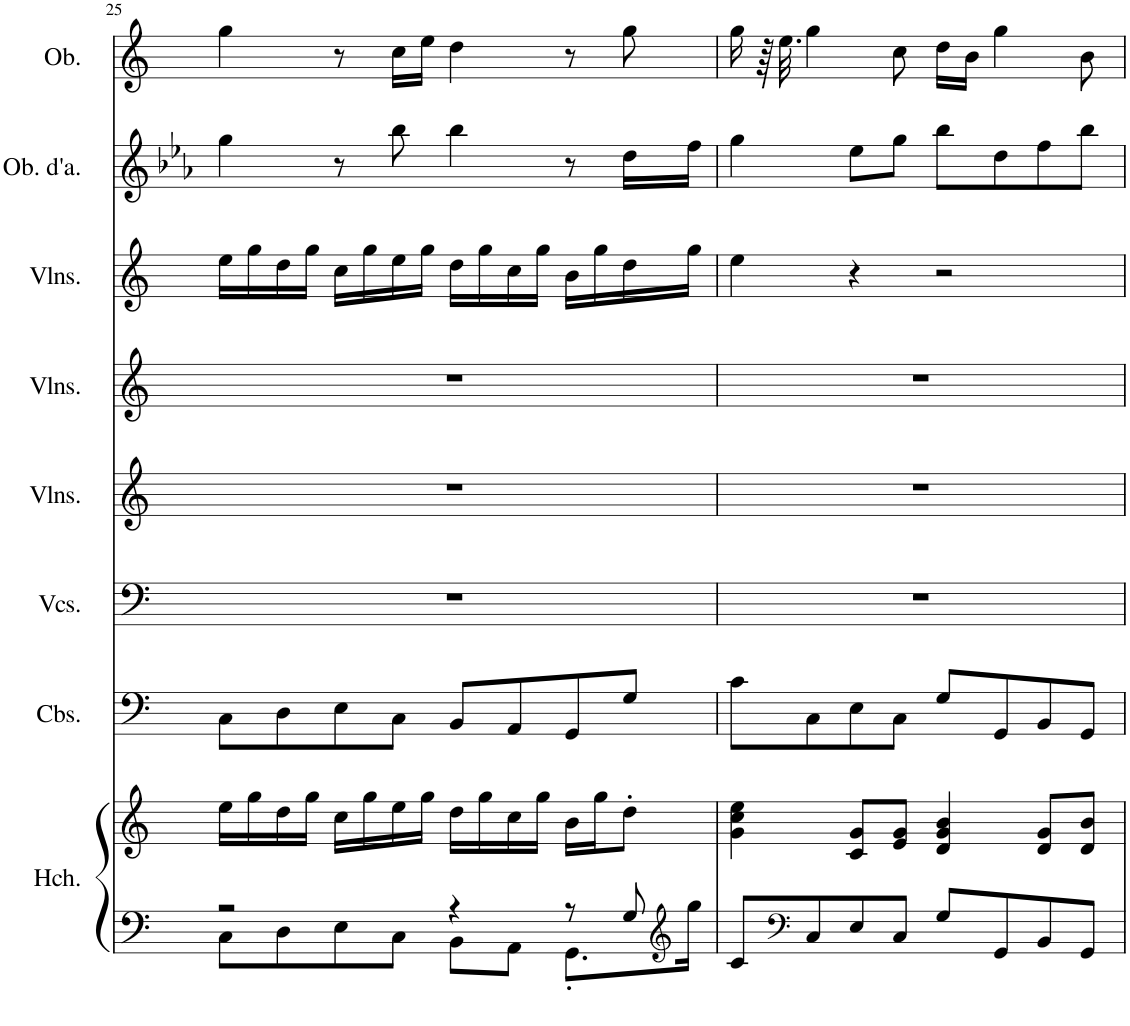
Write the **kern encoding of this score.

**kern	**kern	**kern	**kern	**kern	**kern	**kern	**kern	**kern
*part8	*part8	*part7	*part6	*part5	*part4	*part3	*part2	*part1
*staff9	*staff8	*staff7	*staff6	*staff5	*staff4	*staff3	*staff2	*staff1
*I"Harpsichord, Harpsichord	*	*I"Contrabasses, Double Bass	*I"Violoncellos, Cello	*I"Violins, Viola	*I"Violins, Violin II	*I"Violins, Violin I	*I"Oboe d'amore	*I"Oboe
*I'Hch.	*	*I'Cbs.	*I'Vcs.	*I'Vlns.	*I'Vlns.	*I'Vlns.	*I'Ob. d'a.	*I'Ob.
!!LO:PB:g=z
*clefF4	*clefG2	*clefF4	*clefF4	*clefG2	*clefG2	*clefG2	*clefG2	*clefG2
*	*	*Trd7c12	*	*	*	*	*Trd2c3	*
*k[]	*k[]	*k[]	*k[]	*k[]	*k[]	*k[]	*k[b-e-a-]	*k[]
*M4/4	*M4/4	*M4/4	*M4/4	*M4/4	*M4/4	*M4/4	*M4/4	*M4/4
=25	=25	=25	=25	=25	=25	=25	=25	=25
*^	*	*	*	*	*	*	*	*
2r	8C\L	16ee\LL	8C\L	1r	1r	1r	16ee\LL	4gg\	4gg\
.	.	16gg\	.	.	.	.	16gg\	.	.
.	8D\	16dd\	8D\	.	.	.	16dd\	.	.
.	.	16gg\JJ	.	.	.	.	16gg\JJ	.	.
.	8E\	16cc\LL	8E\	.	.	.	16cc\LL	8r	8r
.	.	16gg\	.	.	.	.	16gg\	.	.
.	8C\J	16ee\	8C\J	.	.	.	16ee\	8bb-\	16cc\LL
.	.	16gg\JJ	.	.	.	.	16gg\JJ	.	16ee\JJ
4r	8BB\L	16dd\LL	8BB/L	.	.	.	16dd\LL	4bb-\	4dd\
.	.	16gg\	.	.	.	.	16gg\	.	.
.	8AA\J	16cc\	8AA/	.	.	.	16cc\	.	.
.	.	16gg\JJ	.	.	.	.	16gg\JJ	.	.
8r	8.GG'\L	16b\LL	8GG/	.	.	.	16b\LL	8r	8r
.	.	16gg\J	.	.	.	.	16gg\	.	.
8G/	.	8dd'\J	8G/J	.	.	.	16dd\	16dd\LL	8gg\
*clefG2	*	*	*	*	*	*	*	*	*
.	16gg\Jk	.	.	.	.	.	16gg\JJ	16ff\JJ	.
*v	*v	*	*	*	*	*	*	*	*
=26	=26	=26	=26	=26	=26	=26	=26	=26
8c/L	4g\ 4cc\ 4ee\	8c\L	1r	1r	1r	4ee\	4gg\	16gg\
.	.	.	.	.	.	.	.	64r
.	.	.	.	.	.	.	.	32.ee\
*clefF4	*	*	*	*	*	*	*	*
8C/	.	8C\	.	.	.	.	.	4gg\
8E/	8c/ 8g/L	8E\	.	.	.	4r	8ee-\L	.
8C/J	8e/ 8g/J	8C\J	.	.	.	.	8gg\J	8cc\
8G/L	4d/ 4g/ 4b/	8G/L	.	.	.	2r	8bb-\L	16dd\LL
.	.	.	.	.	.	.	.	16b\JJ
8GG/	.	8GG/	.	.	.	.	8dd\	4gg\
8BB/	8d/ 8g/L	8BB/	.	.	.	.	8ff\	.
8GG/J	8d/ 8b/J	8GG/J	.	.	.	.	8bb-\J	8b\
=	=	=	=	=	=	=	=	=
*-	*-	*-	*-	*-	*-	*-	*-	*-
